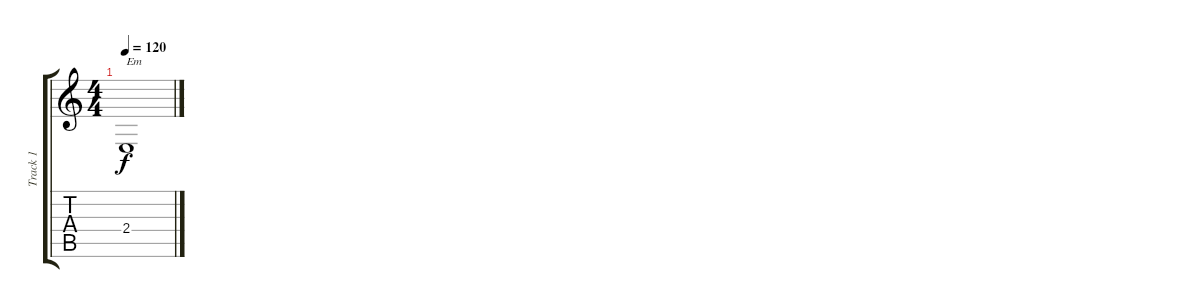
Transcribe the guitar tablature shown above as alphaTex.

\track ("Track 1" "Track 1") {instrument musicbox}
\staff {score tabs}
\tuning (E4 B3 G3 D3 A2 E2) {hide}
\ts (4 4)
\tempo 120
\clef g2
\ks c
2.4.1{txt "Em" dy f}
